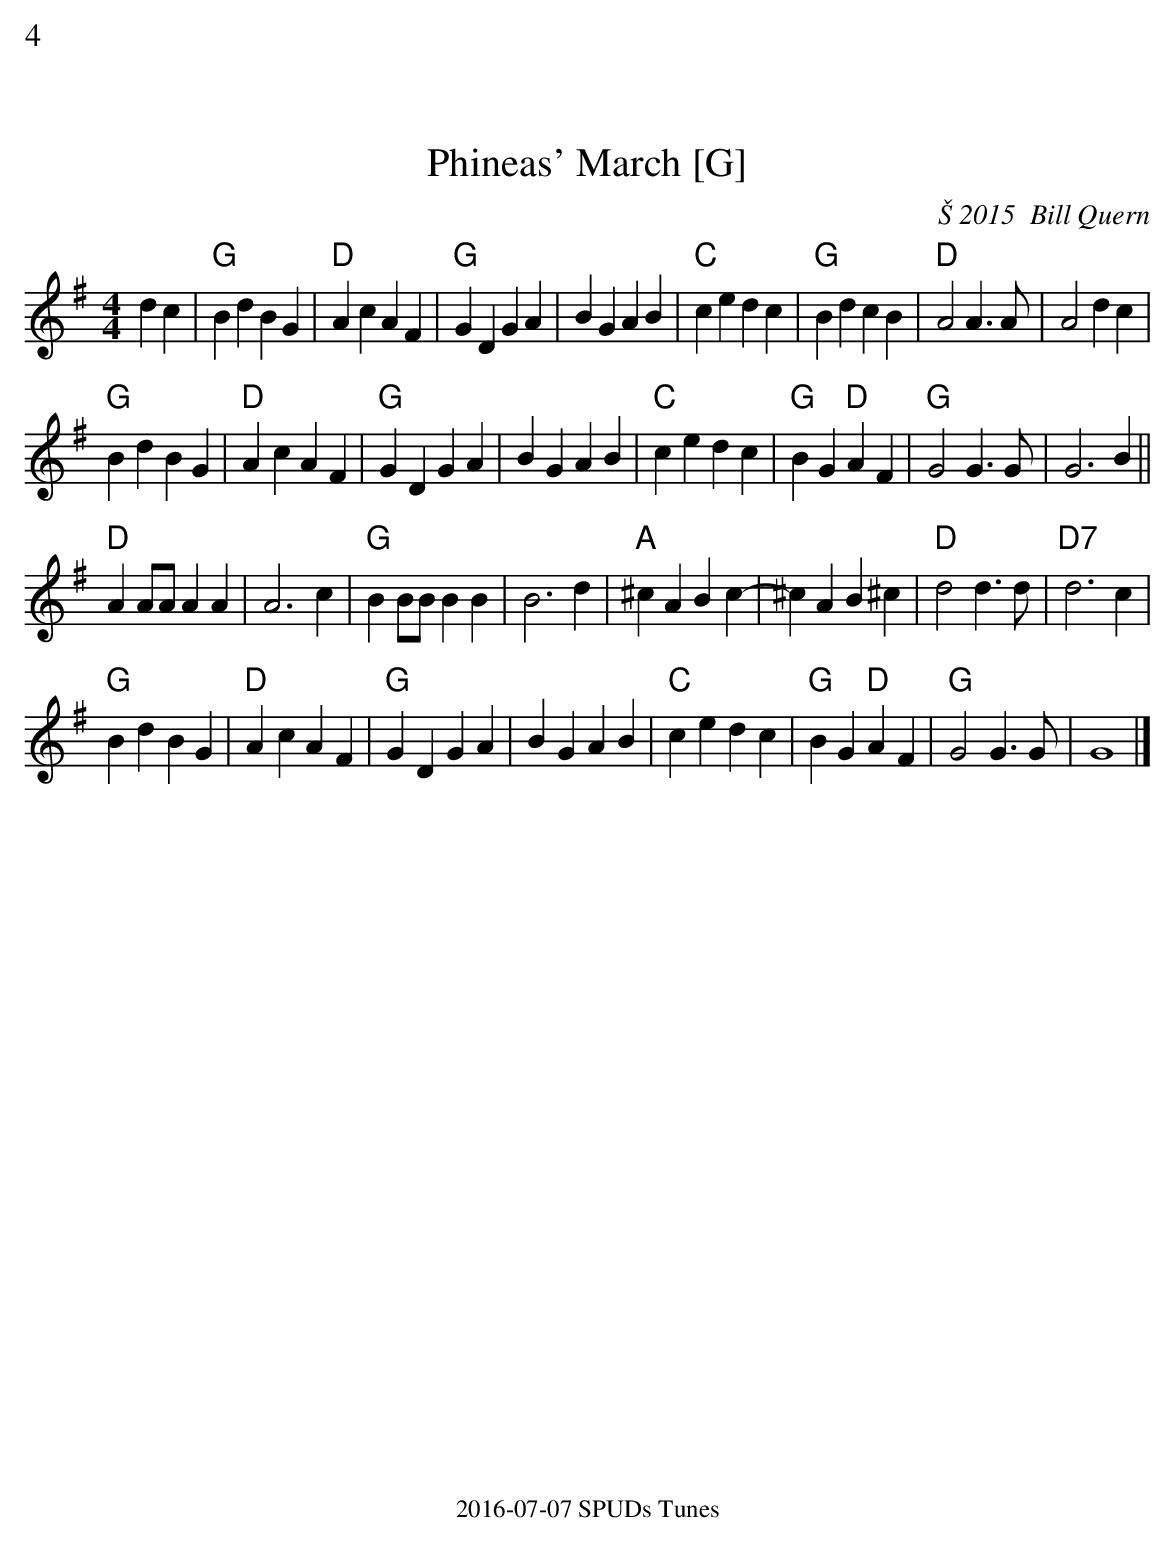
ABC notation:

X:1
%%text 4
T:Phineas' March [G]
C:Š 2015  Bill Quern
M:4/4
L:1/8
K:G
d2c2|\
"G"B2d2B2G2|"D"A2c2A2F2|"G"G2D2G2A2|B2G2A2B2|"C"c2e2d2c2|"G"B2d2c2B2|"D"A4A3A|A4d2c2|
"G"B2d2B2G2|"D"A2c2A2F2|"G"G2D2G2A2|B2G2A2B2|"C"c2e2d2c2|"G"B2G2"D"A2F2|"G"G4G3G|G6B2||
"D"A2AAA2A2|A6c2|"G"B2BBB2B2|B6d2|"A"^c2A2B2c2|-^c2A2B2^c2|"D"d4d3d|"D7"d6c2|
"G"B2d2B2G2|"D"A2c2A2F2|"G"G2D2G2A2|B2G2A2B2|"C"c2e2d2c2|"G"B2G2"D"A2F2|"G"G4G3G|G8|]
